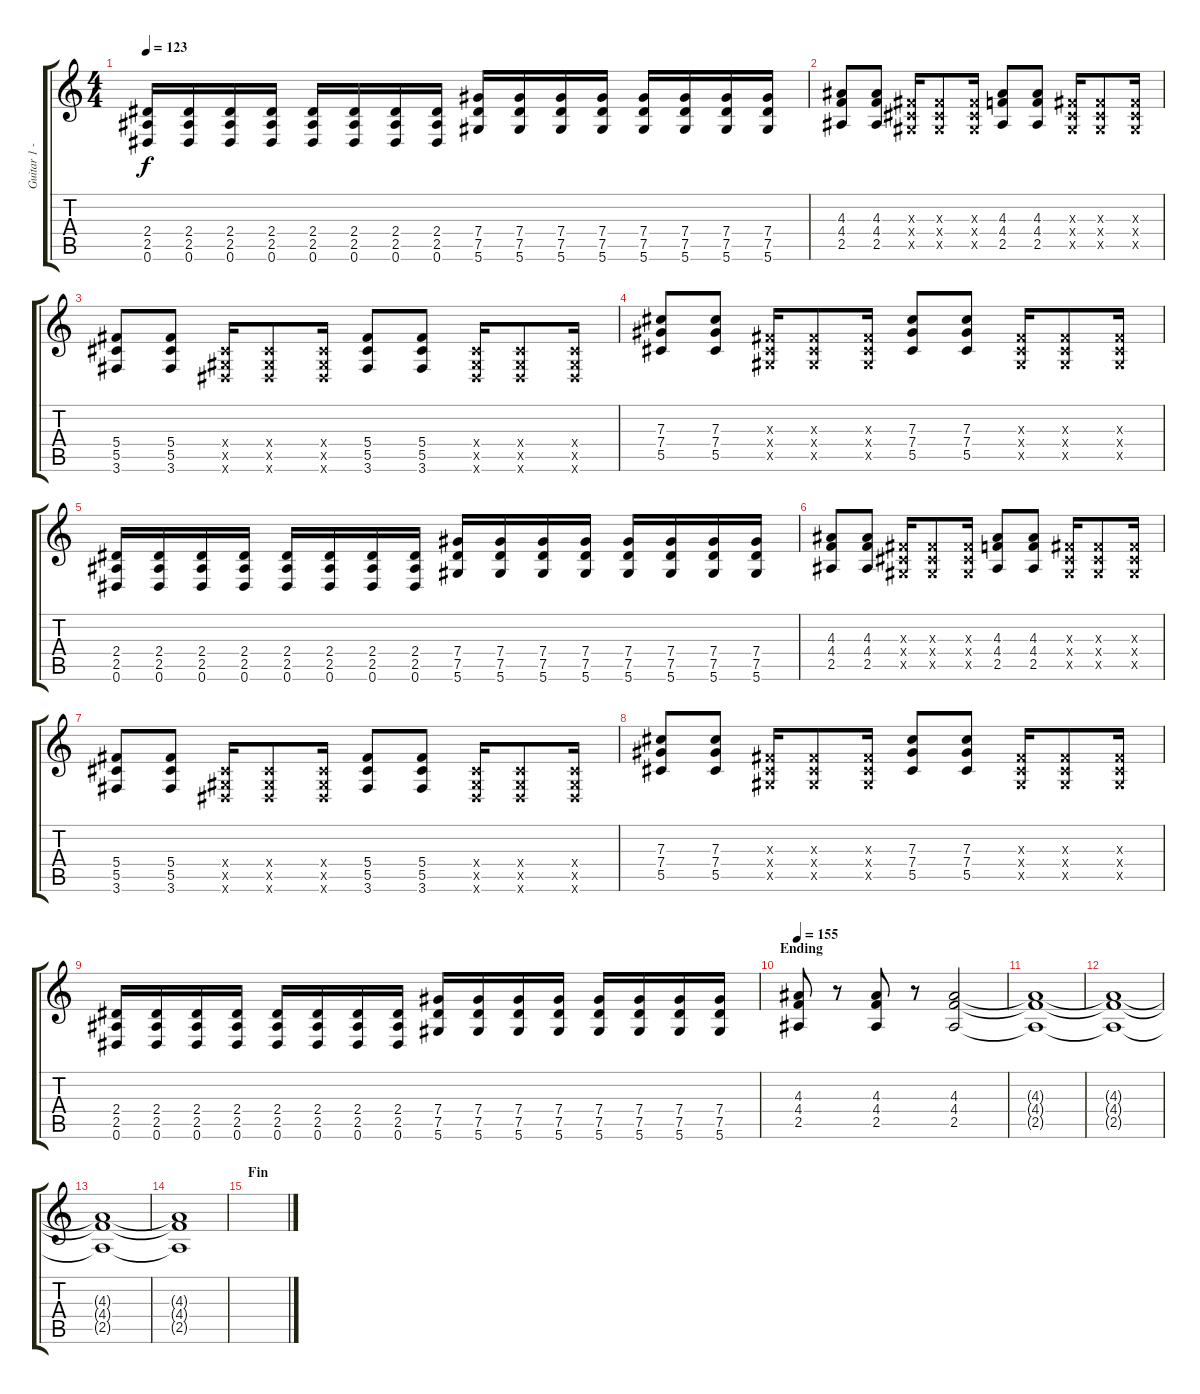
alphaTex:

\track ("Guitar 1 - Jade" "Guitar 1 -") {instrument overdrivenguitar}
\staff {score tabs}
\tuning (Eb4 Bb3 Gb3 Db3 Ab2 Eb2) {hide}
\ts (4 4)
\tempo 123
\clef g2
\ks c
(2.4 2.5 0.6).16{dy f} (2.4 2.5 0.6).16 (2.4 2.5 0.6).16 (2.4 2.5 0.6).16 (2.4 2.5 0.6).16 (2.4 2.5 0.6).16 (2.4 2.5 0.6).16 (2.4 2.5 0.6).16 (7.4 7.5 5.6).16 (7.4 7.5 5.6).16 (7.4 7.5 5.6).16 (7.4 7.5 5.6).16 (7.4 7.5 5.6).16 (7.4 7.5 5.6).16 (7.4 7.5 5.6).16 (7.4 7.5 5.6).16 |
(4.3 4.4 2.5).8 (4.3 4.4 2.5).8 (0.3{x} 0.4{x} 0.5{x}).16 (0.3{x} 0.4{x} 0.5{x}).8 (0.3{x} 0.4{x} 0.5{x}).16 (4.3 4.4 2.5).8 (4.3 4.4 2.5).8 (0.3{x} 0.4{x} 0.5{x}).16 (0.3{x} 0.4{x} 0.5{x}).8 (0.3{x} 0.4{x} 0.5{x}).16 |
(5.4 5.5 3.6).8 (5.4 5.5 3.6).8 (0.4{x} 0.5{x} 0.6{x}).16 (0.4{x} 0.5{x} 0.6{x}).8 (0.4{x} 0.5{x} 0.6{x}).16 (5.4 5.5 3.6).8 (5.4 5.5 3.6).8 (0.4{x} 0.5{x} 0.6{x}).16 (0.4{x} 0.5{x} 0.6{x}).8 (0.4{x} 0.5{x} 0.6{x}).16 |
(7.3 7.4 5.5).8 (7.3 7.4 5.5).8 (0.3{x} 0.4{x} 0.5{x}).16 (0.3{x} 0.4{x} 0.5{x}).8 (0.3{x} 0.4{x} 0.5{x}).16 (7.3 7.4 5.5).8 (7.3 7.4 5.5).8 (0.3{x} 0.4{x} 0.5{x}).16 (0.3{x} 0.4{x} 0.5{x}).8 (0.3{x} 0.4{x} 0.5{x}).16 |
(2.4 2.5 0.6).16 (2.4 2.5 0.6).16 (2.4 2.5 0.6).16 (2.4 2.5 0.6).16 (2.4 2.5 0.6).16 (2.4 2.5 0.6).16 (2.4 2.5 0.6).16 (2.4 2.5 0.6).16 (7.4 7.5 5.6).16 (7.4 7.5 5.6).16 (7.4 7.5 5.6).16 (7.4 7.5 5.6).16 (7.4 7.5 5.6).16 (7.4 7.5 5.6).16 (7.4 7.5 5.6).16 (7.4 7.5 5.6).16 |
(4.3 4.4 2.5).8 (4.3 4.4 2.5).8 (0.3{x} 0.4{x} 0.5{x}).16 (0.3{x} 0.4{x} 0.5{x}).8 (0.3{x} 0.4{x} 0.5{x}).16 (4.3 4.4 2.5).8 (4.3 4.4 2.5).8 (0.3{x} 0.4{x} 0.5{x}).16 (0.3{x} 0.4{x} 0.5{x}).8 (0.3{x} 0.4{x} 0.5{x}).16 |
(5.4 5.5 3.6).8 (5.4 5.5 3.6).8 (0.4{x} 0.5{x} 0.6{x}).16 (0.4{x} 0.5{x} 0.6{x}).8 (0.4{x} 0.5{x} 0.6{x}).16 (5.4 5.5 3.6).8 (5.4 5.5 3.6).8 (0.4{x} 0.5{x} 0.6{x}).16 (0.4{x} 0.5{x} 0.6{x}).8 (0.4{x} 0.5{x} 0.6{x}).16 |
(7.3 7.4 5.5).8 (7.3 7.4 5.5).8 (0.3{x} 0.4{x} 0.5{x}).16 (0.3{x} 0.4{x} 0.5{x}).8 (0.3{x} 0.4{x} 0.5{x}).16 (7.3 7.4 5.5).8 (7.3 7.4 5.5).8 (0.3{x} 0.4{x} 0.5{x}).16 (0.3{x} 0.4{x} 0.5{x}).8 (0.3{x} 0.4{x} 0.5{x}).16 |
(2.4 2.5 0.6).16 (2.4 2.5 0.6).16 (2.4 2.5 0.6).16 (2.4 2.5 0.6).16 (2.4 2.5 0.6).16 (2.4 2.5 0.6).16 (2.4 2.5 0.6).16 (2.4 2.5 0.6).16 (7.4 7.5 5.6).16 (7.4 7.5 5.6).16 (7.4 7.5 5.6).16 (7.4 7.5 5.6).16 (7.4 7.5 5.6).16 (7.4 7.5 5.6).16 (7.4 7.5 5.6).16 (7.4 7.5 5.6).16 |
\section ("" "Ending")
\tempo 155
(4.3 4.4 2.5).8 r.8 (4.3 4.4 2.5).8 r.8 (4.3 4.4 2.5).2 |
(4.3{t} 4.4{t} 2.5{t}).1{volume 0} |
(4.3{t} 4.4{t} 2.5{t}).1 |
(4.3{t} 4.4{t} 2.5{t}).1 |
(4.3{t} 4.4{t} 2.5{t}).1 |
\section ("" "Fin")
